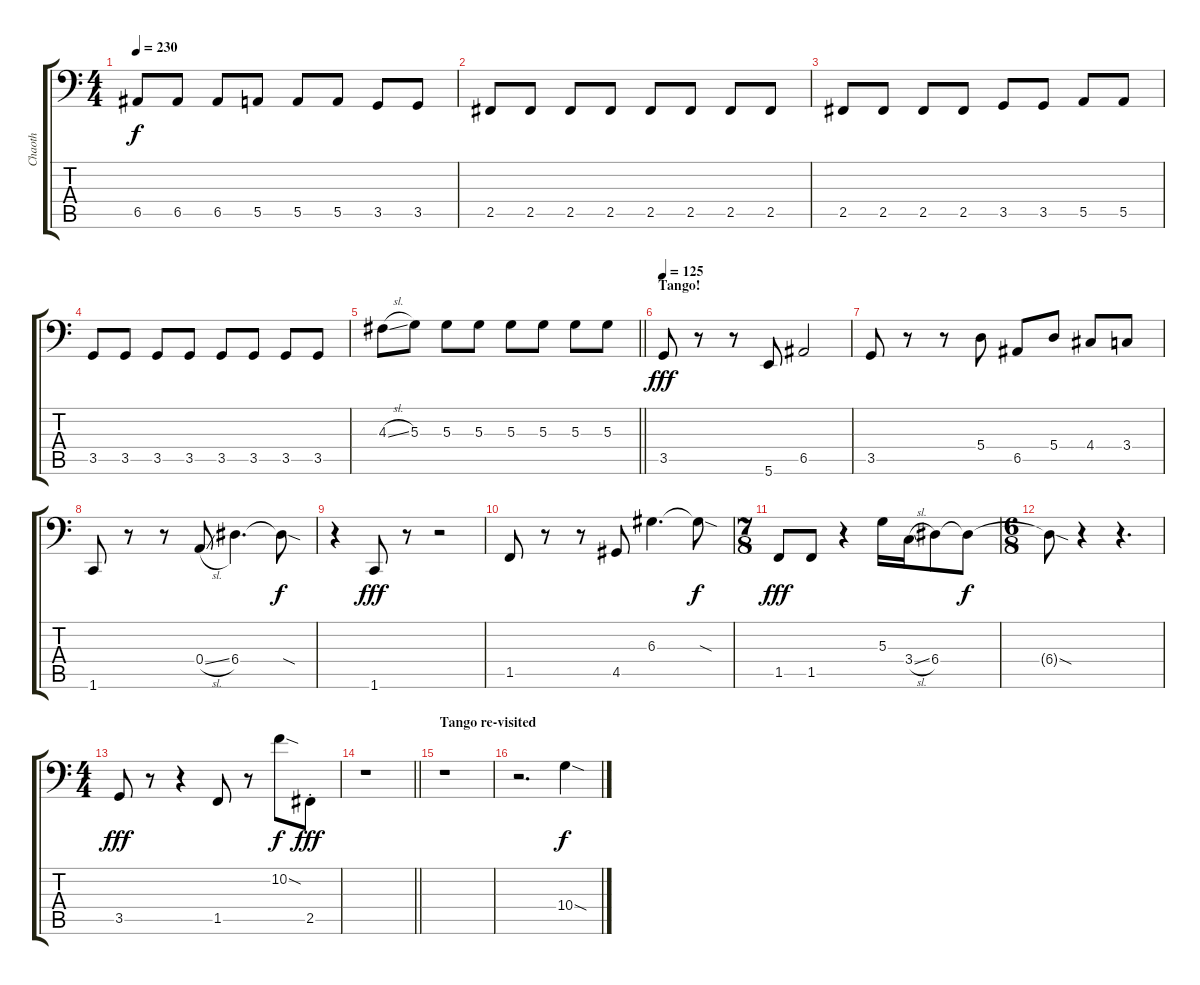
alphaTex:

\track ("Chaoth" "Chaoth") {instrument electricbassfinger}
\staff {score tabs}
\tuning (C3 G2 D2 A1 E1 B0) {hide}
\ts (4 4)
\tempo 230
\clef f4
\ks c
6.5.8{dy f} 6.5.8 6.5.8 5.5.8 5.5.8 5.5.8 3.5.8 3.5.8 |
2.5.8 2.5.8 2.5.8 2.5.8 2.5.8 2.5.8 2.5.8 2.5.8 |
2.5.8 2.5.8 2.5.8 2.5.8 3.5.8 3.5.8 5.5.8 5.5.8 |
3.5.8 3.5.8 3.5.8 3.5.8 3.5.8 3.5.8 3.5.8 3.5.8 |
\barLineRight lightlight
4.3{sl}.8 5.3.8 5.3.8 5.3.8 5.3.8 5.3.8 5.3.8 5.3.8 |
\section ("" "Tango!")
\tempo 125
3.5.8{dy fff} r.8 r.8 5.6.8 6.5.2 |
3.5.8 r.8 r.8 5.4.8 6.5.8 5.4.8 4.4.8 3.4.8 |
1.6.8 r.8 r.8 0.4{sl}.8 6.4.4{d} 6.4{sod t}.8{dy f} |
r.4 1.6.8{dy fff} r.8 r.2 |
1.5.8 r.8 r.8 4.5.8 6.3.4{d} 6.3{sod t}.8{dy f} |
\ts (7 8)
1.5.8{dy fff} 1.5.8 r.4 5.3.16 3.4{sl}.16 6.4.8 6.4{t}.8{dy f} |
\ts (6 8)
6.4{sod t}.8 r.4 r.4{d} |
\ts (4 4)
3.5.8{dy fff} r.8 r.4 1.5.8 r.8 10.2{sod}.8{dy f} 2.5{st}.8{dy fff} |
\barLineRight lightlight
r.1 |
\section ("" "Tango re-visited")
r.1 |
r.2{d} 10.4{sod}.4{dy f}
